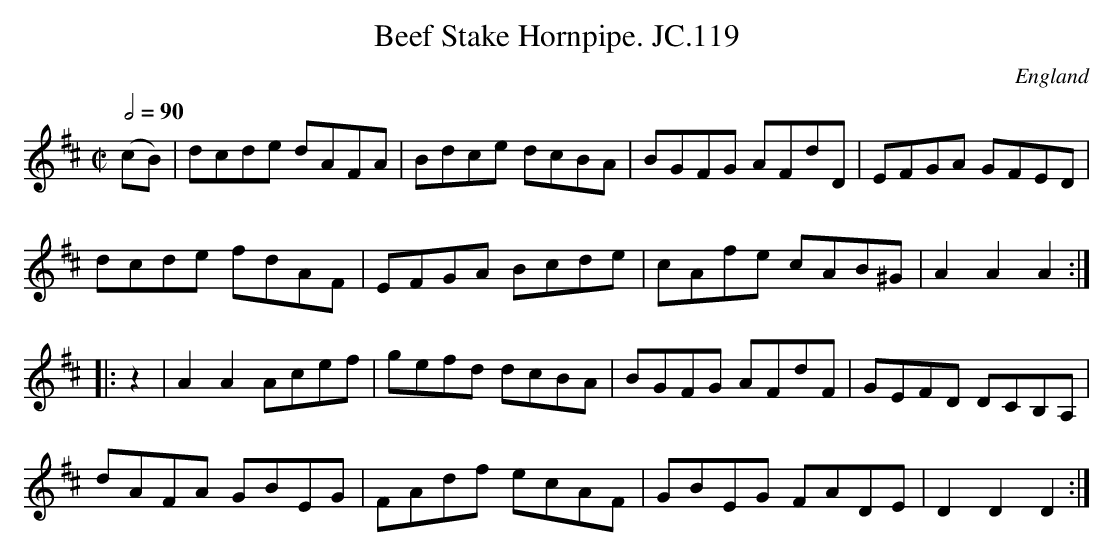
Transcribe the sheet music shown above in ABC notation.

X:1
T:Beef Stake Hornpipe. JC.119
L:1/8
M:C|
O:England
Q:2/4=90
K:D
(cB)|\
dcde dAFA|Bdce dcBA|BGFG AFdD|EFGA GFED|!
dcde fdAF|EFGA Bcde|cAfe cAB^G|A2A2A2:|!
|:z2|A2A2Acef|gefd dcBA|BGFG AFdF|GEFD DCB,A,|!
dAFA GBEG|FAdf ecAF|GBEG FADE|D2D2D2:|
